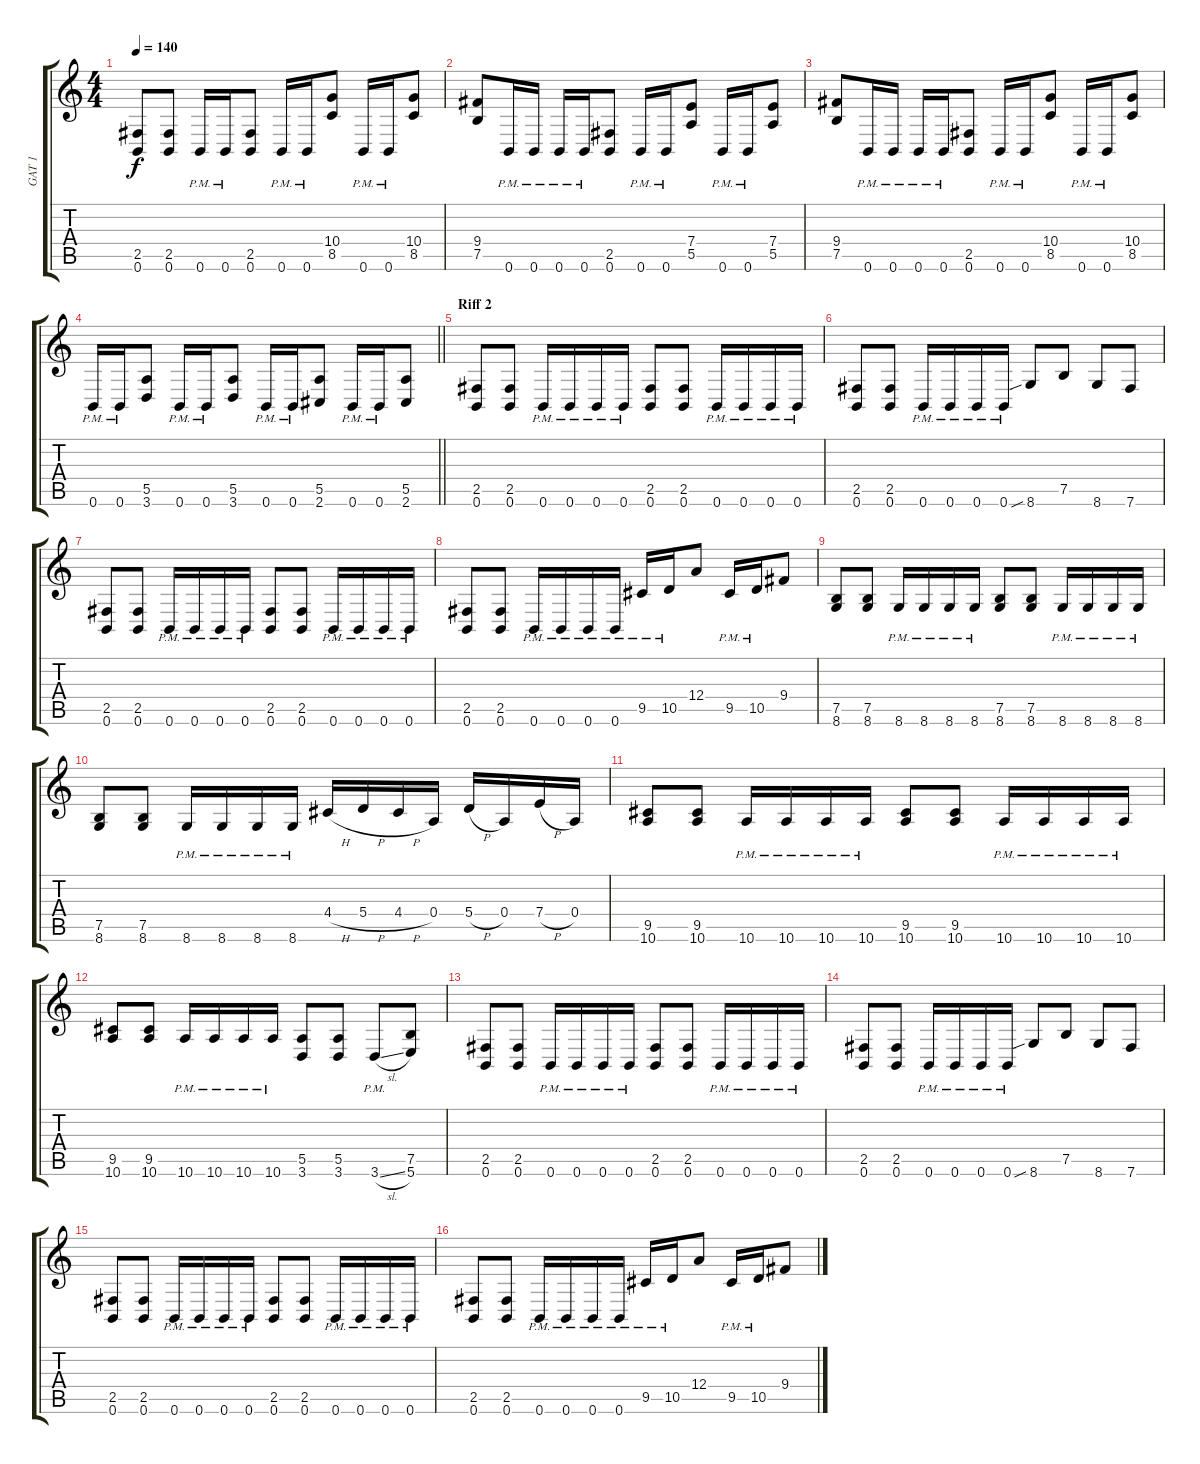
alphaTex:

\track ("GAT 1" "GAT 1") {instrument distortionguitar}
\staff {score tabs}
\tuning (B3 Gb3 D3 A2 E2 B1) {hide}
\ts (4 4)
\tempo 140
\clef g2
\ks c
(2.5 0.6).8{dy f} (2.5 0.6).8 0.6{pm}.16 0.6{pm}.16 (2.5 0.6).8 0.6{pm}.16 0.6{pm}.16 (10.4 8.5).8 0.6{pm}.16 0.6{pm}.16 (10.4 8.5).8 |
(9.4 7.5).8 0.6{pm}.16 0.6{pm}.16 0.6{pm}.16 0.6{pm}.16 (2.5 0.6).8 0.6{pm}.16 0.6{pm}.16 (7.4 5.5).8 0.6{pm}.16 0.6{pm}.16 (7.4 5.5).8 |
(9.4 7.5).8 0.6{pm}.16 0.6{pm}.16 0.6{pm}.16 0.6{pm}.16 (2.5 0.6).8 0.6{pm}.16 0.6{pm}.16 (10.4 8.5).8 0.6{pm}.16 0.6{pm}.16 (10.4 8.5).8 |
\barLineRight lightlight
0.6{pm}.16 0.6{pm}.16 (5.5 3.6).8 0.6{pm}.16 0.6{pm}.16 (5.5 3.6).8 0.6{pm}.16 0.6{pm}.16 (5.5 2.6).8 0.6{pm}.16 0.6{pm}.16 (5.5 2.6).8 |
\section ("" "Riff 2")
(2.5 0.6).8 (2.5 0.6).8 0.6{pm}.16 0.6{pm}.16 0.6{pm}.16 0.6{pm}.16 (2.5 0.6).8 (2.5 0.6).8 0.6{pm}.16 0.6{pm}.16 0.6{pm}.16 0.6{pm}.16 |
(2.5 0.6).8 (2.5 0.6).8 0.6{pm}.16 0.6{pm}.16 0.6{pm}.16 0.6{pm}.16 8.6{sib}.8 7.5.8 8.6.8 7.6.8 |
(2.5 0.6).8 (2.5 0.6).8 0.6{pm}.16 0.6{pm}.16 0.6{pm}.16 0.6{pm}.16 (2.5 0.6).8 (2.5 0.6).8 0.6{pm}.16 0.6{pm}.16 0.6{pm}.16 0.6{pm}.16 |
(2.5 0.6).8 (2.5 0.6).8 0.6{pm}.16 0.6{pm}.16 0.6{pm}.16 0.6{pm}.16 9.5{pm}.16 10.5{pm}.16 12.4.8 9.5{pm}.16 10.5{pm}.16 9.4.8 |
(7.5 8.6).8 (7.5 8.6).8 8.6{pm}.16 8.6{pm}.16 8.6{pm}.16 8.6{pm}.16 (7.5 8.6).8 (7.5 8.6).8 8.6{pm}.16 8.6{pm}.16 8.6{pm}.16 8.6{pm}.16 |
(7.5 8.6).8 (7.5 8.6).8 8.6{pm}.16 8.6{pm}.16 8.6{pm}.16 8.6{pm}.16 4.4{h}.16 5.4{h}.16 4.4{h}.16 0.4.16 5.4{h}.16 0.4.16 7.4{h}.16 0.4.16 |
(9.5 10.6).8 (9.5 10.6).8 10.6{pm}.16 10.6{pm}.16 10.6{pm}.16 10.6{pm}.16 (9.5 10.6).8 (9.5 10.6).8 10.6{pm}.16 10.6{pm}.16 10.6{pm}.16 10.6{pm}.16 |
(9.5 10.6).8 (9.5 10.6).8 10.6{pm}.16 10.6{pm}.16 10.6{pm}.16 10.6{pm}.16 (5.5 3.6).8 (5.5 3.6).8 3.6{sl pm}.8 (7.5 5.6).8 |
(2.5 0.6).8 (2.5 0.6).8 0.6{pm}.16 0.6{pm}.16 0.6{pm}.16 0.6{pm}.16 (2.5 0.6).8 (2.5 0.6).8 0.6{pm}.16 0.6{pm}.16 0.6{pm}.16 0.6{pm}.16 |
(2.5 0.6).8 (2.5 0.6).8 0.6{pm}.16 0.6{pm}.16 0.6{pm}.16 0.6{pm}.16 8.6{sib}.8 7.5.8 8.6.8 7.6.8 |
(2.5 0.6).8 (2.5 0.6).8 0.6{pm}.16 0.6{pm}.16 0.6{pm}.16 0.6{pm}.16 (2.5 0.6).8 (2.5 0.6).8 0.6{pm}.16 0.6{pm}.16 0.6{pm}.16 0.6{pm}.16 |
(2.5 0.6).8 (2.5 0.6).8 0.6{pm}.16 0.6{pm}.16 0.6{pm}.16 0.6{pm}.16 9.5{pm}.16 10.5{pm}.16 12.4.8 9.5{pm}.16 10.5{pm}.16 9.4.8
